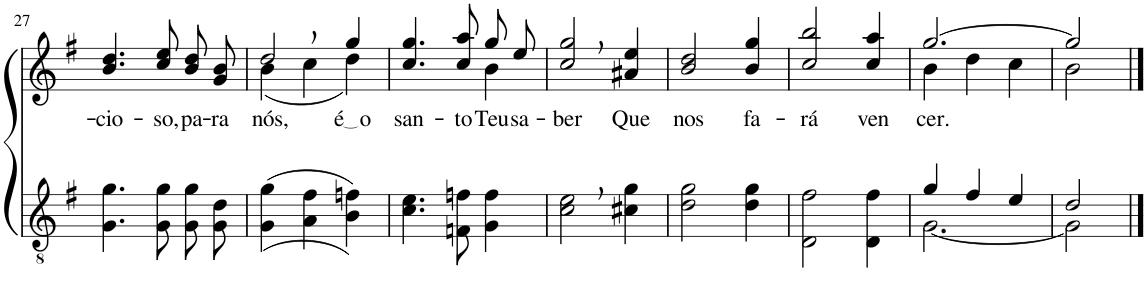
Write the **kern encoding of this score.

**kern	**kern	**text
*part2	*part1	*part1
*staff2	*staff1	*staff1
*I"Parte III e IV	*I"Parte I e II	*
!!LO:PB:g=z
*clefGv2	*clefG2	*
*Trd4c7	*Trd4c7	*
*k[f#]	*k[f#]	*
*M3/4	*M3/4	*
=27	=27	=27
!	!	!LO:LY:b
4.G\ 4.g\	4.b/ 4.dd/	-cio-
!	!	!LO:LY:b
8G\ 8g\	8cc/ 8ee/	-so,
!	!	!LO:LY:b
8G\ 8g\L	8b\ 8dd\L	pa-
!	!	!LO:LY:b
8G\ 8d\J	8g\ 8b\J	-ra
=28	=28	=28
*	*^	*
!	!	!	!LO:LY:b
((4G\ 4g\	2dd,/	4b\	-nós,
4A\ 4f#\	.	4cc\	.
!	!	!	!LO:LY:b
4B\ 4fn\))	4gg/	4dd\	é o
=29	=29	=29	=29
!	!	!	!LO:LY:b
4.c\ 4.e\	4.cc/ 4.gg/	2ryy	san-
!	!	!	!LO:LY:b
8Fn\ 8fn\	8cc/ 8aa/	.	-to
!	!	!	!LO:LY:b
4G\ 4f\	8gg/L	4b\	Teu
!	!	!	!LO:LY:b
.	8ee/J	.	sa-
*	*v	*v	*
=30	=30	=30
!	!	!LO:LY:b
2c\, 2e\,	2cc/, 2gg/,	-ber
!	!	!LO:LY:b
4c#X\ 4g\	4a#X/ 4ee/	Que
=31	=31	=31
!	!	!LO:LY:b
2d\ 2g\	2b/ 2dd/	nos
!	!	!LO:LY:b
4d\ 4g\	4b/ 4gg/	fa-
=32	=32	=32
!	!	!LO:LY:b
2D\ 2f#\	2cc/ 2bb/	-rá
!	!	!LO:LY:b
4D\ 4f#\	4cc/ 4aa/	ven-
=33	=33	=33
*^	*^	*
!	!	!	!	!LO:LY:b
4g/	[2.G\	[2.gg/	4b\	-cer.
4f#/	.	.	4dd\	.
4e/	.	.	4cc\	.
=34	=34	=34	=34	=34
2d/	2G\]	2gg/]	2b\	.
*v	*v	*	*	*
*	*v	*v	*
==	==	==
*-	*-	*-
